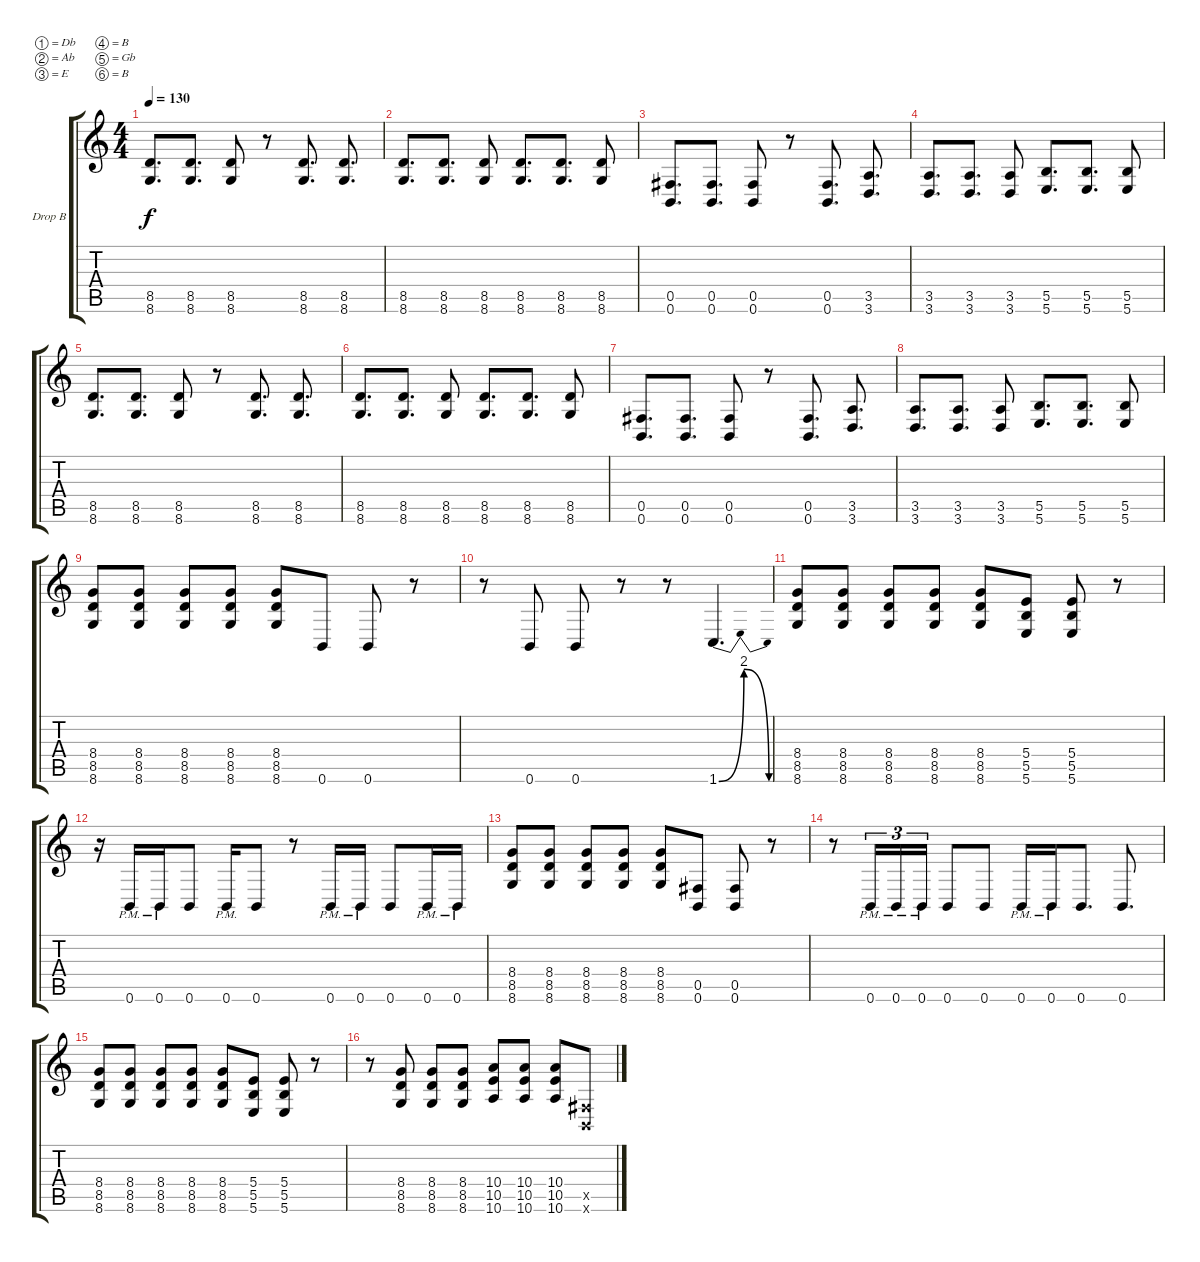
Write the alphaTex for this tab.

\bracketExtendMode groupsimilarinstruments
\firstSystemTrackNameOrientation horizontal
\otherSystemsTrackNameOrientation horizontal
\track ("Bagpipe" "Drop B") {instrument distortionguitar}
\staff {score tabs}
\tuning (Db4 Ab3 E3 B2 Gb2 B1)
\ts (4 4)
\tempo 130
\clef g2
\ks c
(8.5 8.6).8{d dy f} (8.5 8.6).8{d} (8.6 8.5).8 r.8 (8.5 8.6).8{d} (8.6 8.5).8{d} |
(8.5 8.6).8{d} (8.6 8.5).8{d} (8.5 8.6).8 (8.6 8.5).8{d} (8.5 8.6).8{d} (8.6 8.5).8 |
(0.6 0.5).8{d} (0.5 0.6).8{d} (0.6 0.5).8 r.8 (0.5 0.6).8{d} (3.6 3.5).8{d} |
(3.5 3.6).8{d} (3.5 3.6).8{d} (3.6 3.5).8 (5.5 5.6).8{d} (5.6 5.5).8{d} (5.5 5.6).8 |
(8.5 8.6).8{d} (8.5 8.6).8{d} (8.6 8.5).8 r.8 (8.5 8.6).8{d} (8.6 8.5).8{d} |
(8.5 8.6).8{d} (8.6 8.5).8{d} (8.5 8.6).8 (8.6 8.5).8{d} (8.5 8.6).8{d} (8.6 8.5).8 |
(0.6 0.5).8{d} (0.5 0.6).8{d} (0.6 0.5).8 r.8 (0.5 0.6).8{d} (3.6 3.5).8{d} |
(3.5 3.6).8{d} (3.5 3.6).8{d} (3.6 3.5).8 (5.5 5.6).8{d} (5.6 5.5).8{d} (5.5 5.6).8 |
(8.6 8.5 8.4).8 (8.5 8.6 8.4).8 (8.6 8.5 8.4).8 (8.5 8.6 8.4).8 (8.6 8.5 8.4).8 0.6.8 0.6.8 r.8 |
r.8 0.6.8 0.6.8 r.8 r.8 1.6{be (bendrelease 15.6 0 20.4 8 21 8 59.4 0)}.4{d} |
(8.5 8.6 8.4).8 (8.5 8.6 8.4).8 (8.5 8.6 8.4).8 (8.5 8.6 8.4).8 (8.5 8.6 8.4).8 (5.6 5.5 5.4).8 (5.5 5.6 5.4).8 r.8 |
r.16 0.6{pm}.16 0.6{pm}.16 0.6.8 0.6{pm}.16 0.6.8 r.8 0.6{pm}.16 0.6{pm}.16 0.6.8 0.6{pm}.16 0.6{pm}.16 |
(8.6 8.5 8.4).8 (8.6 8.5 8.4).8 (8.6 8.5 8.4).8 (8.6 8.5 8.4).8 (8.6 8.5 8.4).8 (0.5 0.6).8 (0.6 0.5).8 r.8 |
r.8 0.6{pm}.16{tu (3 2)} 0.6{pm}.16{tu (3 2)} 0.6{pm}.16{tu (3 2)} 0.6.8 0.6.8 0.6{pm}.16 0.6{pm}.16 0.6.8{d} 0.6.8{d} |
(8.5 8.6 8.4).8 (8.5 8.6 8.4).8 (8.5 8.6 8.4).8 (8.5 8.6 8.4).8 (8.5 8.6 8.4).8 (5.6 5.5 5.4).8 (5.5 5.6 5.4).8 r.8 |
r.8 (8.6 8.5 8.4).8 (8.6 8.5 8.4).8 (8.5 8.6 8.4).8 (10.5 10.6 10.4).8 (10.6 10.5 10.4).8 (10.5 10.6 10.4).8 (0.6{x} 0.5{x}).8
